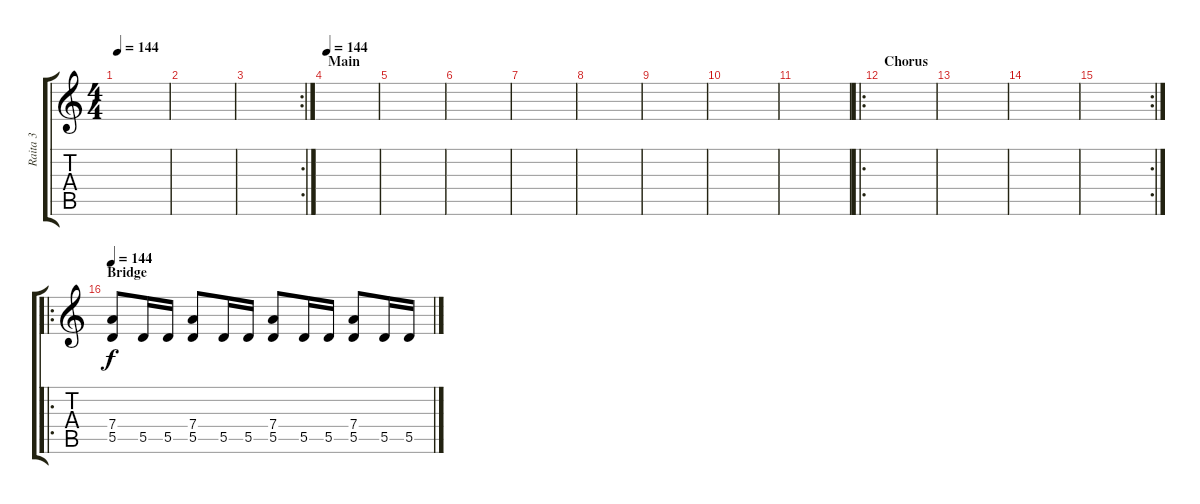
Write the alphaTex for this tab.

\track ("Raita 3" "Raita 3") {instrument overdrivenguitar}
\staff {score tabs}
\tuning (E4 B3 G3 D3 A2 E2) {hide}
\ts (4 4)
\tempo 144
\clef g2
\ks c
|
|
\rc 2
|
\section ("" "Main")
\tempo 144
|
|
|
|
|
|
|
|
\ro
\section ("" "Chorus")
|
|
|
\rc 2
|
\ro
\section ("" "Bridge")
\tempo 144
(7.4 5.5).8 5.5.16 5.5.16 (7.4 5.5).8 5.5.16 5.5.16 (7.4 5.5).8 5.5.16 5.5.16 (7.4 5.5).8 5.5.16 5.5.16
